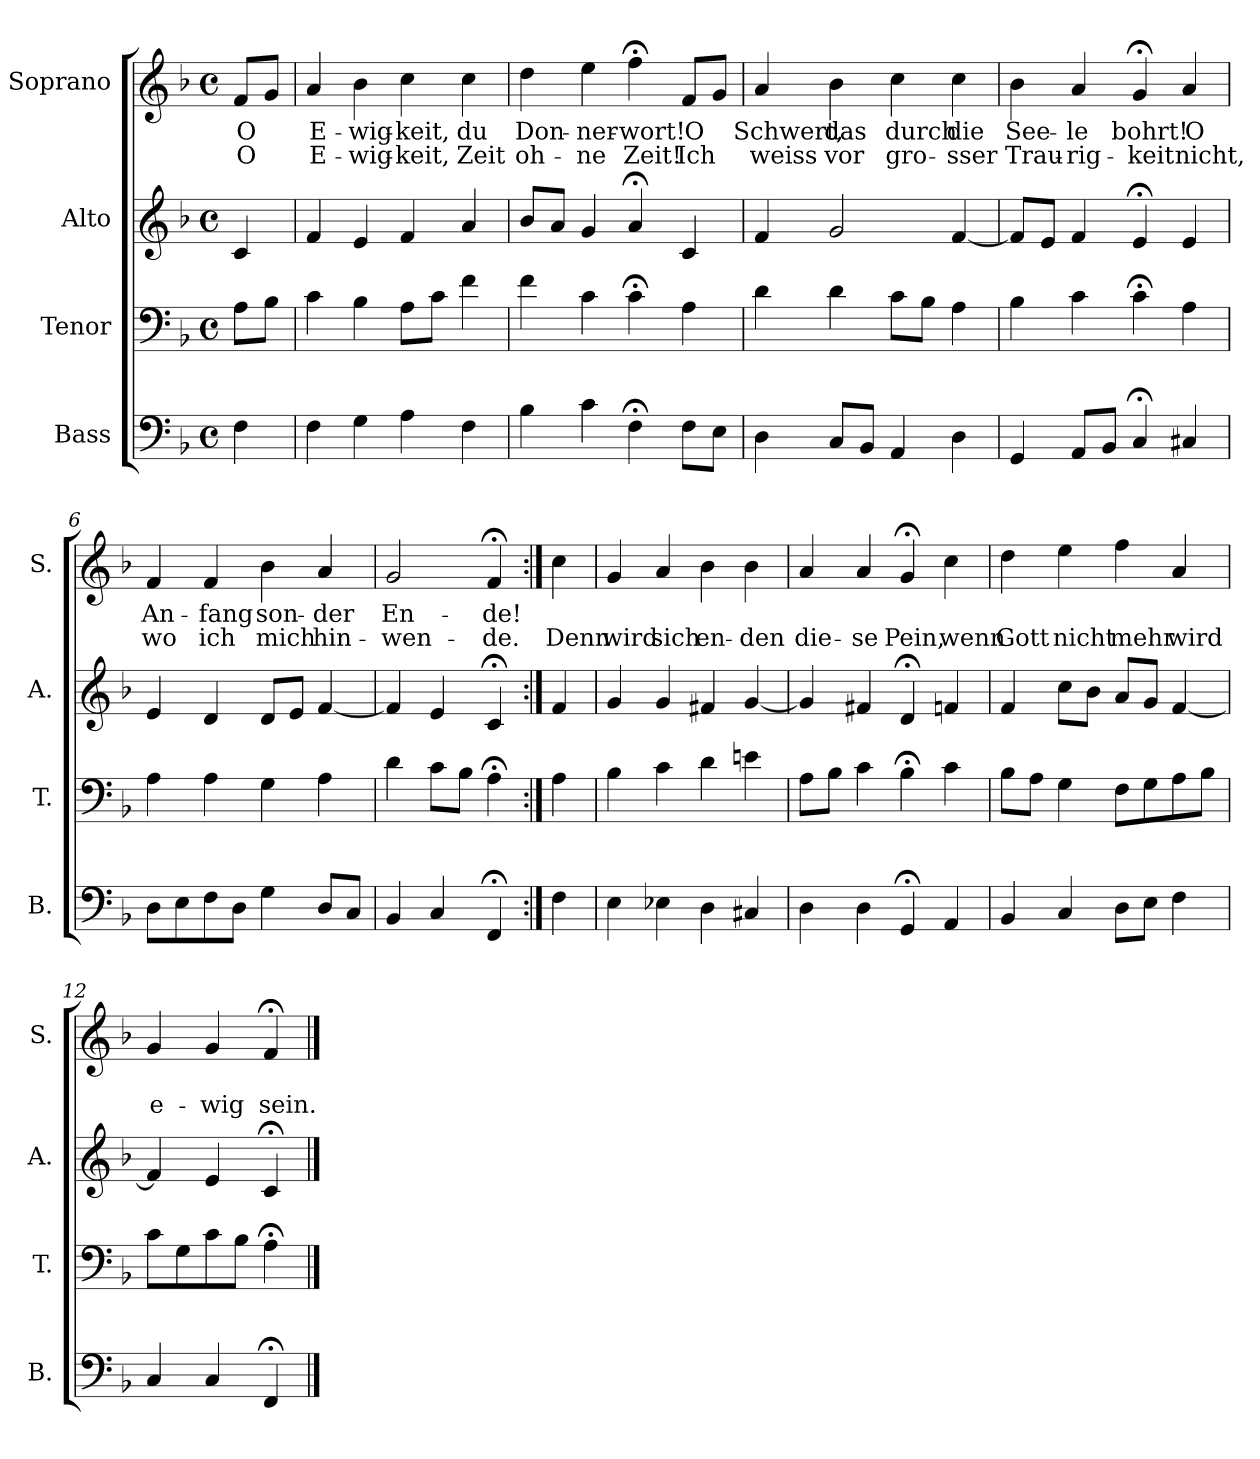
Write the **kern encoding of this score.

**kern	**kern	**kern	**kern	**text	**text
*part4	*part3	*part2	*part1	*part1	*part1
*staff4	*staff3	*staff2	*staff1	*staff1	*staff1
*I"Bass	*I"Tenor	*I"Alto	*I"Soprano	*	*
*I'B.	*I'T.	*I'A.	*I'S.	*	*
*clefF4	*clefF4	*clefG2	*clefG2	*	*
*k[b-]	*k[b-]	*k[b-]	*k[b-]	*	*
*F:	*F:	*F:	*F:	*	*
*M4/4	*M4/4	*M4/4	*M4/4	*	*
*met(c)	*met(c)	*met(c)	*met(c)	*	*
=1	=1	=1	=1	=1	=1
!	!	!	!	!LO:LY:b	!LO:LY:b
4F\	8A\L	4c/	8f/L	O	O
.	8B-\J	.	8g/J	.	.
=2	=2	=2	=2	=2	=2
!	!	!	!	!LO:LY:b	!LO:LY:b
4F\	4c\	4f/	4a/	E-	E-
!	!	!	!	!LO:LY:b	!LO:LY:b
4G\	4B-\	4e/	4b-\	-wig-	-wig-
!	!	!	!	!LO:LY:b	!LO:LY:b
4A\	8A\L	4f/	4cc\	-keit,	-keit,
.	8c\J	.	.	.	.
!	!	!	!	!LO:LY:b	!LO:LY:b
4F\	4f\	4a/	4cc\	du	Zeit
=3	=3	=3	=3	=3	=3
!	!	!	!	!LO:LY:b	!LO:LY:b
4B-\	4f\	8b-/L	4dd\	Don-	oh-
.	.	8a/J	.	.	.
!	!	!	!	!LO:LY:b	!LO:LY:b
4c\	4c\	4g/	4ee\	-ner-	-ne
!	!	!	!	!LO:LY:b	!LO:LY:b
4F;<\	4c;<\	4a;</	4ff;<\	-wort!	Zeit!
!	!	!	!	!LO:LY:b	!LO:LY:b
8F\L	4A\	4c/	8f/L	O	Ich
8E\J	.	.	8g/J	.	.
=4	=4	=4	=4	=4	=4
!	!	!	!	!LO:LY:b	!LO:LY:b
4D\	4d\	4f/	4a/	Schwert,	weiss
!	!	!	!	!LO:LY:b	!LO:LY:b
8C/L	4d\	2g/	4b-\	das	vor
8BB-/J	.	.	.	.	.
!	!	!	!	!LO:LY:b	!LO:LY:b
4AA/	8c\L	.	4cc\	durch	gro-
.	8B-\J	.	.	.	.
!	!	!	!	!LO:LY:b	!LO:LY:b
4D\	4A\	[4f/	4cc\	die	-sser
!!LO:LB:g=z
=5	=5	=5	=5	=5	=5
!	!	!	!	!LO:LY:b	!LO:LY:b
4GG/	4B-\	8f/L]	4b-\	See-	Trau-
.	.	8e/J	.	.	.
!	!	!	!	!LO:LY:b	!LO:LY:b
8AA/L	4c\	4f/	4a/	-le	-rig-
8BB-/J	.	.	.	.	.
!	!	!	!	!LO:LY:b	!LO:LY:b
4C;</	4c;<\	4e;</	4g;</	bohrt!	-keit
!	!	!	!	!LO:LY:b	!LO:LY:b
4C#X/	4A\	4e/	4a/	O	nicht,
=6	=6	=6	=6	=6	=6
!	!	!	!	!LO:LY:b	!LO:LY:b
8D\L	4A\	4e/	4f/	An-	wo
8E\	.	.	.	.	.
!	!	!	!	!LO:LY:b	!LO:LY:b
8F\	4A\	4d/	4f/	-fang	ich
8D\J	.	.	.	.	.
!	!	!	!	!LO:LY:b	!LO:LY:b
4G\	4G\	8d/L	4b-\	son-	mich
.	.	8e/J	.	.	.
!	!	!	!	!LO:LY:b	!LO:LY:b
8D/L	4A\	[4f/	4a/	-der	hin-
8C/J	.	.	.	.	.
=7	=7	=7	=7	=7	=7
!	!	!	!	!LO:LY:b	!LO:LY:b
4BB-/	4d\	4f/]	2g/	En-	-wen-
4C/	8c\L	4e/	.	.	.
.	8B-\J	.	.	.	.
!	!	!	!	!LO:LY:b	!LO:LY:b
4FF;</	4A;<\	4c;</	4f;</	-de!	-de.
!!LO:PB:g=z
=8:|!	=8:|!	=8:|!	=8:|!	=8:|!	=8:|!
!	!	!	!	!	!LO:LY:b
4F\	4A\	4f/	4cc\	.	Denn
=9	=9	=9	=9	=9	=9
!	!	!	!	!	!LO:LY:b
4E\	4B-\	4g/	4g/	.	wird
!	!	!	!	!	!LO:LY:b
4E-X\	4c\	4g/	4a/	.	sich
!	!	!	!	!	!LO:LY:b
4D\	4d\	4f#X/	4b-\	.	en-
!	!	!	!	!	!LO:LY:b
4C#X/	4en\	[4g/	4b-\	.	-den
=10	=10	=10	=10	=10	=10
!	!	!	!	!	!LO:LY:b
4D\	8A\L	4g/]	4a/	.	die-
.	8B-\J	.	.	.	.
!	!	!	!	!	!LO:LY:b
4D\	4c\	4f#X/	4a/	.	-se
!	!	!	!	!	!LO:LY:b
4GG;</	4B-;<\	4d;</	4g;</	.	Pein,
!	!	!	!	!	!LO:LY:b
4AA/	4c\	4fn/	4cc\	.	wenn
=11	=11	=11	=11	=11	=11
!	!	!	!	!	!LO:LY:b
4BB-/	8B-\L	4f/	4dd\	.	Gott
.	8A\J	.	.	.	.
!	!	!	!	!	!LO:LY:b
4C/	4G\	8cc\L	4ee\	.	nicht
.	.	8b-\J	.	.	.
!	!	!	!	!	!LO:LY:b
8D\L	8F\L	8a/L	4ff\	.	mehr
8E\J	8G\	8g/J	.	.	.
!	!	!	!	!	!LO:LY:b
4F\	8A\	[4f/	4a/	.	wird
.	8B-\J	.	.	.	.
=12	=12	=12	=12	=12	=12
!	!	!	!	!	!LO:LY:b
4C/	8c\L	4f/]	4g/	.	e-
.	8G\	.	.	.	.
!	!	!	!	!	!LO:LY:b
4C/	8c\	4e/	4g/	.	-wig
.	8B-\J	.	.	.	.
!	!	!	!	!	!LO:LY:b
4FF;</	4A;<\	4c;</	4f;</	.	sein.
==	==	==	==	==	==
*-	*-	*-	*-	*-	*-
